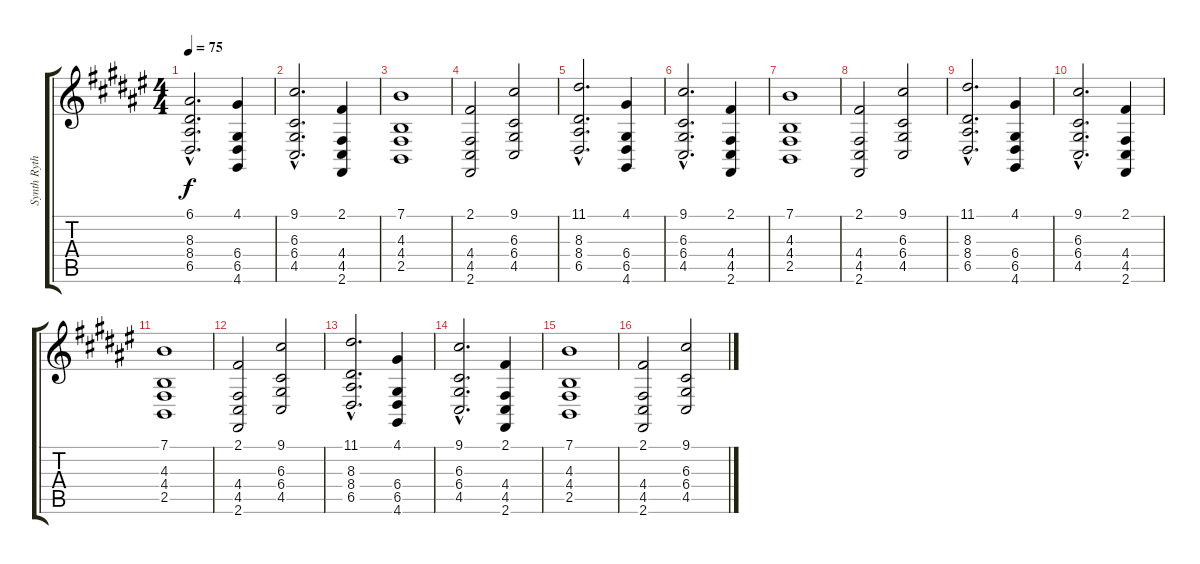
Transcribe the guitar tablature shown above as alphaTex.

\track ("Synth Rythm JOHANSSON" "Synth Ryth") {instrument lead8bassandlead}
\staff {score tabs}
\tuning (E4 B3 G3 D3 A2 E2) {hide}
\ts (4 4)
\tempo 75
\clef g2
\ks d#minor
(6.1{hac} 8.3{hac} 8.4{hac} 6.5{hac}).2{d dy f instrument lead8bassandlead} (4.1 6.4 6.5 4.6).4 |
(9.1{hac} 6.3{hac} 6.4{hac} 4.5{hac}).2{d} (2.1 4.4 4.5 2.6).4 |
(7.1 4.3 4.4 2.5).1 |
(2.1 4.4 4.5 2.6).2 (9.1 6.3 6.4 4.5).2 |
(11.1{hac} 8.3{hac} 8.4{hac} 6.5{hac}).2{d} (4.1 6.4 6.5 4.6).4 |
(9.1{hac} 6.3{hac} 6.4{hac} 4.5{hac}).2{d} (2.1 4.4 4.5 2.6).4 |
(7.1 4.3 4.4 2.5).1 |
(2.1 4.4 4.5 2.6).2 (9.1 6.3 6.4 4.5).2 |
(11.1{hac} 8.3{hac} 8.4{hac} 6.5{hac}).2{d} (4.1 6.4 6.5 4.6).4 |
(9.1{hac} 6.3{hac} 6.4{hac} 4.5{hac}).2{d} (2.1 4.4 4.5 2.6).4 |
(7.1 4.3 4.4 2.5).1 |
(2.1 4.4 4.5 2.6).2 (9.1 6.3 6.4 4.5).2 |
(11.1{hac} 8.3{hac} 8.4{hac} 6.5{hac}).2{d} (4.1 6.4 6.5 4.6).4 |
(9.1{hac} 6.3{hac} 6.4{hac} 4.5{hac}).2{d} (2.1 4.4 4.5 2.6).4 |
(7.1 4.3 4.4 2.5).1 |
(2.1 4.4 4.5 2.6).2 (9.1 6.3 6.4 4.5).2
